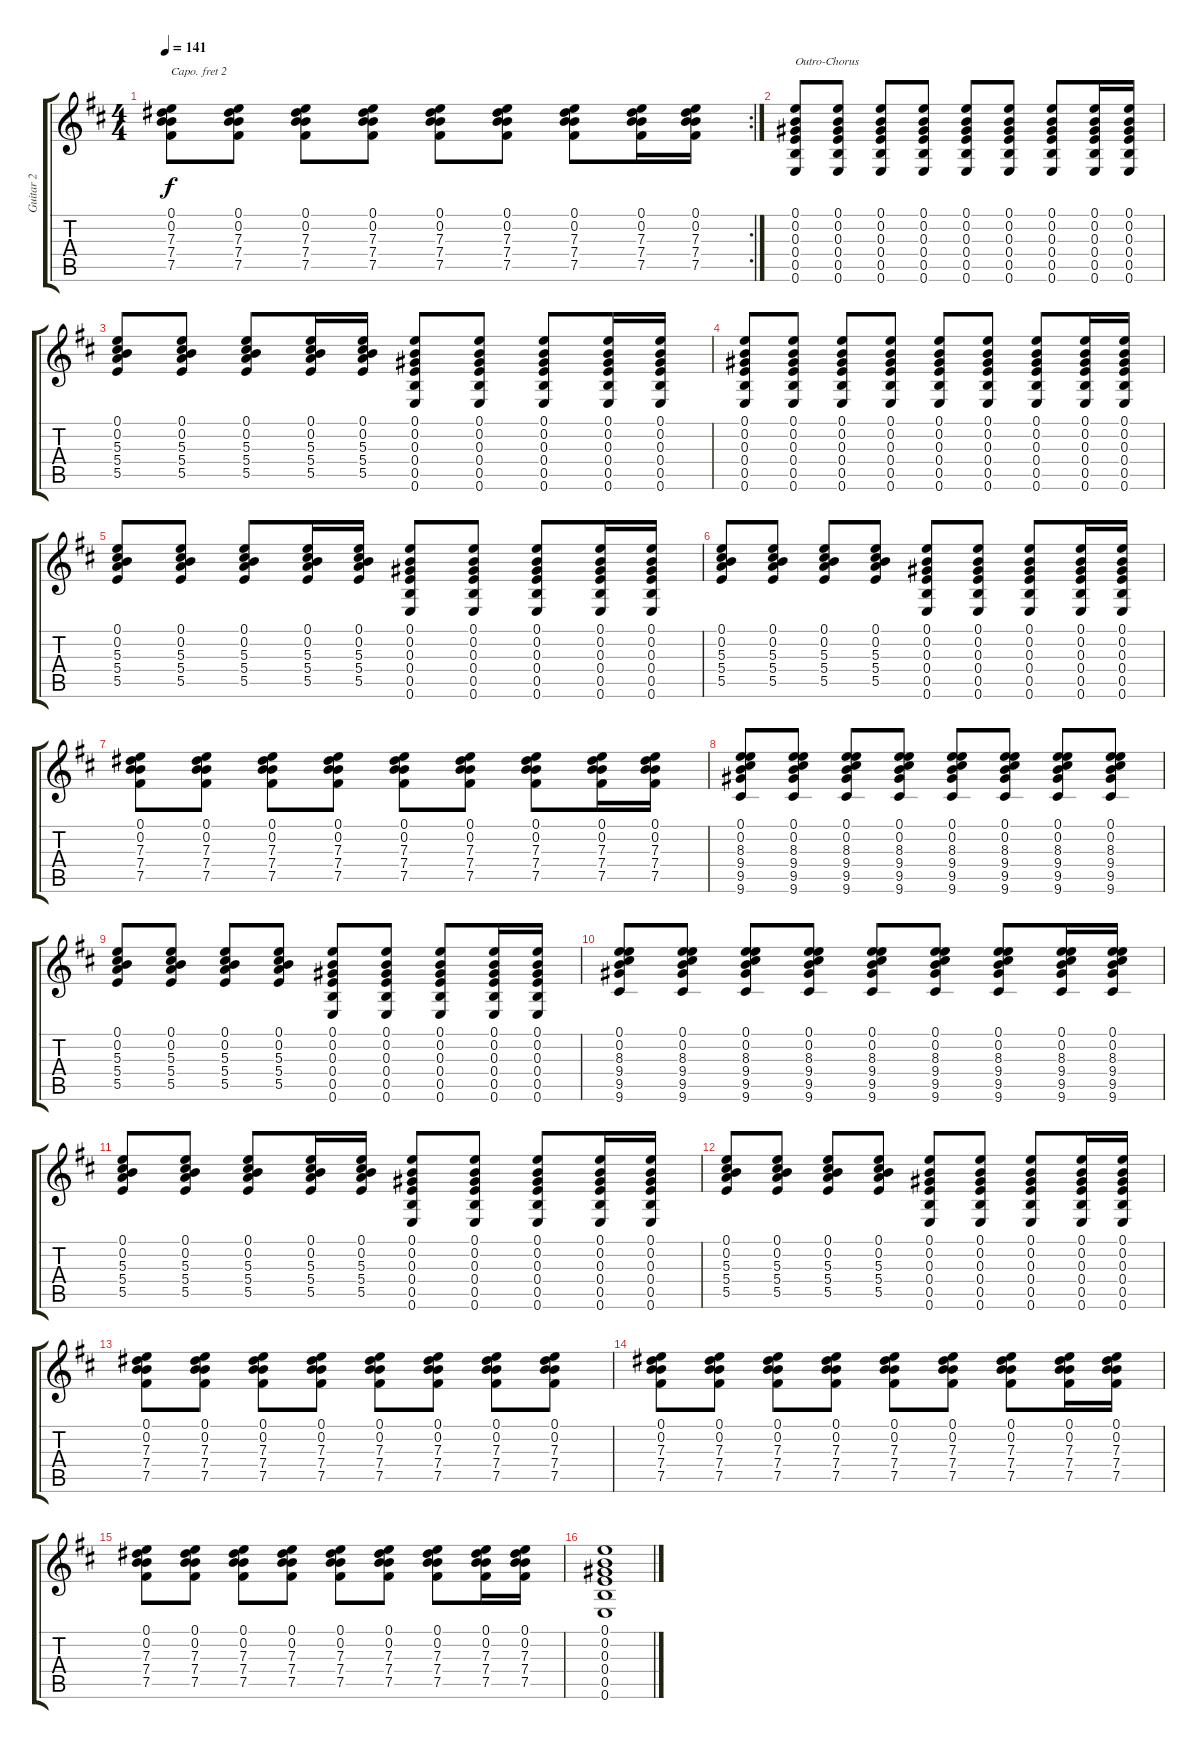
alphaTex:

\track ("Guitar 2" "Guitar 2") {instrument overdrivenguitar}
\staff {score tabs}
\capo 2
\tuning (D4 A3 Gb3 D3 A2 D2) {hide}
\rc 2
\ts (4 4)
\tempo 141
\clef g2
\ks d
(0.1 0.2 7.3 7.4 7.5).8{dy f} (0.1 0.2 7.3 7.4 7.5).8 (0.1 0.2 7.3 7.4 7.5).8 (0.1 0.2 7.3 7.4 7.5).8 (0.1 0.2 7.3 7.4 7.5).8 (0.1 0.2 7.3 7.4 7.5).8 (0.1 0.2 7.3 7.4 7.5).8 (0.1 0.2 7.3 7.4 7.5).16 (0.1 0.2 7.3 7.4 7.5).16 |
(0.1 0.2 0.3 0.4 0.5 0.6).8{txt "Outro-Chorus"} (0.1 0.2 0.3 0.4 0.5 0.6).8 (0.1 0.2 0.3 0.4 0.5 0.6).8 (0.1 0.2 0.3 0.4 0.5 0.6).8 (0.1 0.2 0.3 0.4 0.5 0.6).8 (0.1 0.2 0.3 0.4 0.5 0.6).8 (0.1 0.2 0.3 0.4 0.5 0.6).8 (0.1 0.2 0.3 0.4 0.5 0.6).16 (0.1 0.2 0.3 0.4 0.5 0.6).16 |
(0.1 0.2 5.3 5.4 5.5).8 (0.1 0.2 5.3 5.4 5.5).8 (0.1 0.2 5.3 5.4 5.5).8 (0.1 0.2 5.3 5.4 5.5).16 (0.1 0.2 5.3 5.4 5.5).16 (0.1 0.2 0.3 0.4 0.5 0.6).8 (0.1 0.2 0.3 0.4 0.5 0.6).8 (0.1 0.2 0.3 0.4 0.5 0.6).8 (0.1 0.2 0.3 0.4 0.5 0.6).16 (0.1 0.2 0.3 0.4 0.5 0.6).16 |
(0.1 0.2 0.3 0.4 0.5 0.6).8 (0.1 0.2 0.3 0.4 0.5 0.6).8 (0.1 0.2 0.3 0.4 0.5 0.6).8 (0.1 0.2 0.3 0.4 0.5 0.6).8 (0.1 0.2 0.3 0.4 0.5 0.6).8 (0.1 0.2 0.3 0.4 0.5 0.6).8 (0.1 0.2 0.3 0.4 0.5 0.6).8 (0.1 0.2 0.3 0.4 0.5 0.6).16 (0.1 0.2 0.3 0.4 0.5 0.6).16 |
(0.1 0.2 5.3 5.4 5.5).8 (0.1 0.2 5.3 5.4 5.5).8 (0.1 0.2 5.3 5.4 5.5).8 (0.1 0.2 5.3 5.4 5.5).16 (0.1 0.2 5.3 5.4 5.5).16 (0.1 0.2 0.3 0.4 0.5 0.6).8 (0.1 0.2 0.3 0.4 0.5 0.6).8 (0.1 0.2 0.3 0.4 0.5 0.6).8 (0.1 0.2 0.3 0.4 0.5 0.6).16 (0.1 0.2 0.3 0.4 0.5 0.6).16 |
(0.1 0.2 5.3 5.4 5.5).8 (0.1 0.2 5.3 5.4 5.5).8 (0.1 0.2 5.3 5.4 5.5).8 (0.1 0.2 5.3 5.4 5.5).8 (0.1 0.2 0.3 0.4 0.5 0.6).8 (0.1 0.2 0.3 0.4 0.5 0.6).8 (0.1 0.2 0.3 0.4 0.5 0.6).8 (0.1 0.2 0.3 0.4 0.5 0.6).16 (0.1 0.2 0.3 0.4 0.5 0.6).16 |
(0.1 0.2 7.3 7.4 7.5).8 (0.1 0.2 7.3 7.4 7.5).8 (0.1 0.2 7.3 7.4 7.5).8 (0.1 0.2 7.3 7.4 7.5).8 (0.1 0.2 7.3 7.4 7.5).8 (0.1 0.2 7.3 7.4 7.5).8 (0.1 0.2 7.3 7.4 7.5).8 (0.1 0.2 7.3 7.4 7.5).16 (0.1 0.2 7.3 7.4 7.5).16 |
(0.1 0.2 8.3 9.4 9.5 9.6).8 (0.1 0.2 8.3 9.4 9.5 9.6).8 (0.1 0.2 8.3 9.4 9.5 9.6).8 (0.1 0.2 8.3 9.4 9.5 9.6).8 (0.1 0.2 8.3 9.4 9.5 9.6).8 (0.1 0.2 8.3 9.4 9.5 9.6).8 (0.1 0.2 8.3 9.4 9.5 9.6).8 (0.1 0.2 8.3 9.4 9.5 9.6).8 |
(0.1 0.2 5.3 5.4 5.5).8 (0.1 0.2 5.3 5.4 5.5).8 (0.1 0.2 5.3 5.4 5.5).8 (0.1 0.2 5.3 5.4 5.5).8 (0.1 0.2 0.3 0.4 0.5 0.6).8 (0.1 0.2 0.3 0.4 0.5 0.6).8 (0.1 0.2 0.3 0.4 0.5 0.6).8 (0.1 0.2 0.3 0.4 0.5 0.6).16 (0.1 0.2 0.3 0.4 0.5 0.6).16 |
(0.1 0.2 8.3 9.4 9.5 9.6).8 (0.1 0.2 8.3 9.4 9.5 9.6).8 (0.1 0.2 8.3 9.4 9.5 9.6).8 (0.1 0.2 8.3 9.4 9.5 9.6).8 (0.1 0.2 8.3 9.4 9.5 9.6).8 (0.1 0.2 8.3 9.4 9.5 9.6).8 (0.1 0.2 8.3 9.4 9.5 9.6).8 (0.1 0.2 8.3 9.4 9.5 9.6).16 (0.1 0.2 8.3 9.4 9.5 9.6).16 |
(0.1 0.2 5.3 5.4 5.5).8 (0.1 0.2 5.3 5.4 5.5).8 (0.1 0.2 5.3 5.4 5.5).8 (0.1 0.2 5.3 5.4 5.5).16 (0.1 0.2 5.3 5.4 5.5).16 (0.1 0.2 0.3 0.4 0.5 0.6).8 (0.1 0.2 0.3 0.4 0.5 0.6).8 (0.1 0.2 0.3 0.4 0.5 0.6).8 (0.1 0.2 0.3 0.4 0.5 0.6).16 (0.1 0.2 0.3 0.4 0.5 0.6).16 |
(0.1 0.2 5.3 5.4 5.5).8 (0.1 0.2 5.3 5.4 5.5).8 (0.1 0.2 5.3 5.4 5.5).8 (0.1 0.2 5.3 5.4 5.5).8 (0.1 0.2 0.3 0.4 0.5 0.6).8 (0.1 0.2 0.3 0.4 0.5 0.6).8 (0.1 0.2 0.3 0.4 0.5 0.6).8 (0.1 0.2 0.3 0.4 0.5 0.6).16 (0.1 0.2 0.3 0.4 0.5 0.6).16 |
(0.1 0.2 7.3 7.4 7.5).8 (0.1 0.2 7.3 7.4 7.5).8 (0.1 0.2 7.3 7.4 7.5).8 (0.1 0.2 7.3 7.4 7.5).8 (0.1 0.2 7.3 7.4 7.5).8 (0.1 0.2 7.3 7.4 7.5).8 (0.1 0.2 7.3 7.4 7.5).8 (0.1 0.2 7.3 7.4 7.5).8 |
(0.1 0.2 7.3 7.4 7.5).8 (0.1 0.2 7.3 7.4 7.5).8 (0.1 0.2 7.3 7.4 7.5).8 (0.1 0.2 7.3 7.4 7.5).8 (0.1 0.2 7.3 7.4 7.5).8 (0.1 0.2 7.3 7.4 7.5).8 (0.1 0.2 7.3 7.4 7.5).8 (0.1 0.2 7.3 7.4 7.5).16 (0.1 0.2 7.3 7.4 7.5).16 |
(0.1 0.2 7.3 7.4 7.5).8 (0.1 0.2 7.3 7.4 7.5).8 (0.1 0.2 7.3 7.4 7.5).8 (0.1 0.2 7.3 7.4 7.5).8 (0.1 0.2 7.3 7.4 7.5).8 (0.1 0.2 7.3 7.4 7.5).8 (0.1 0.2 7.3 7.4 7.5).8 (0.1 0.2 7.3 7.4 7.5).16 (0.1 0.2 7.3 7.4 7.5).16 |
(0.1 0.2 0.3 0.4 0.5 0.6).1
